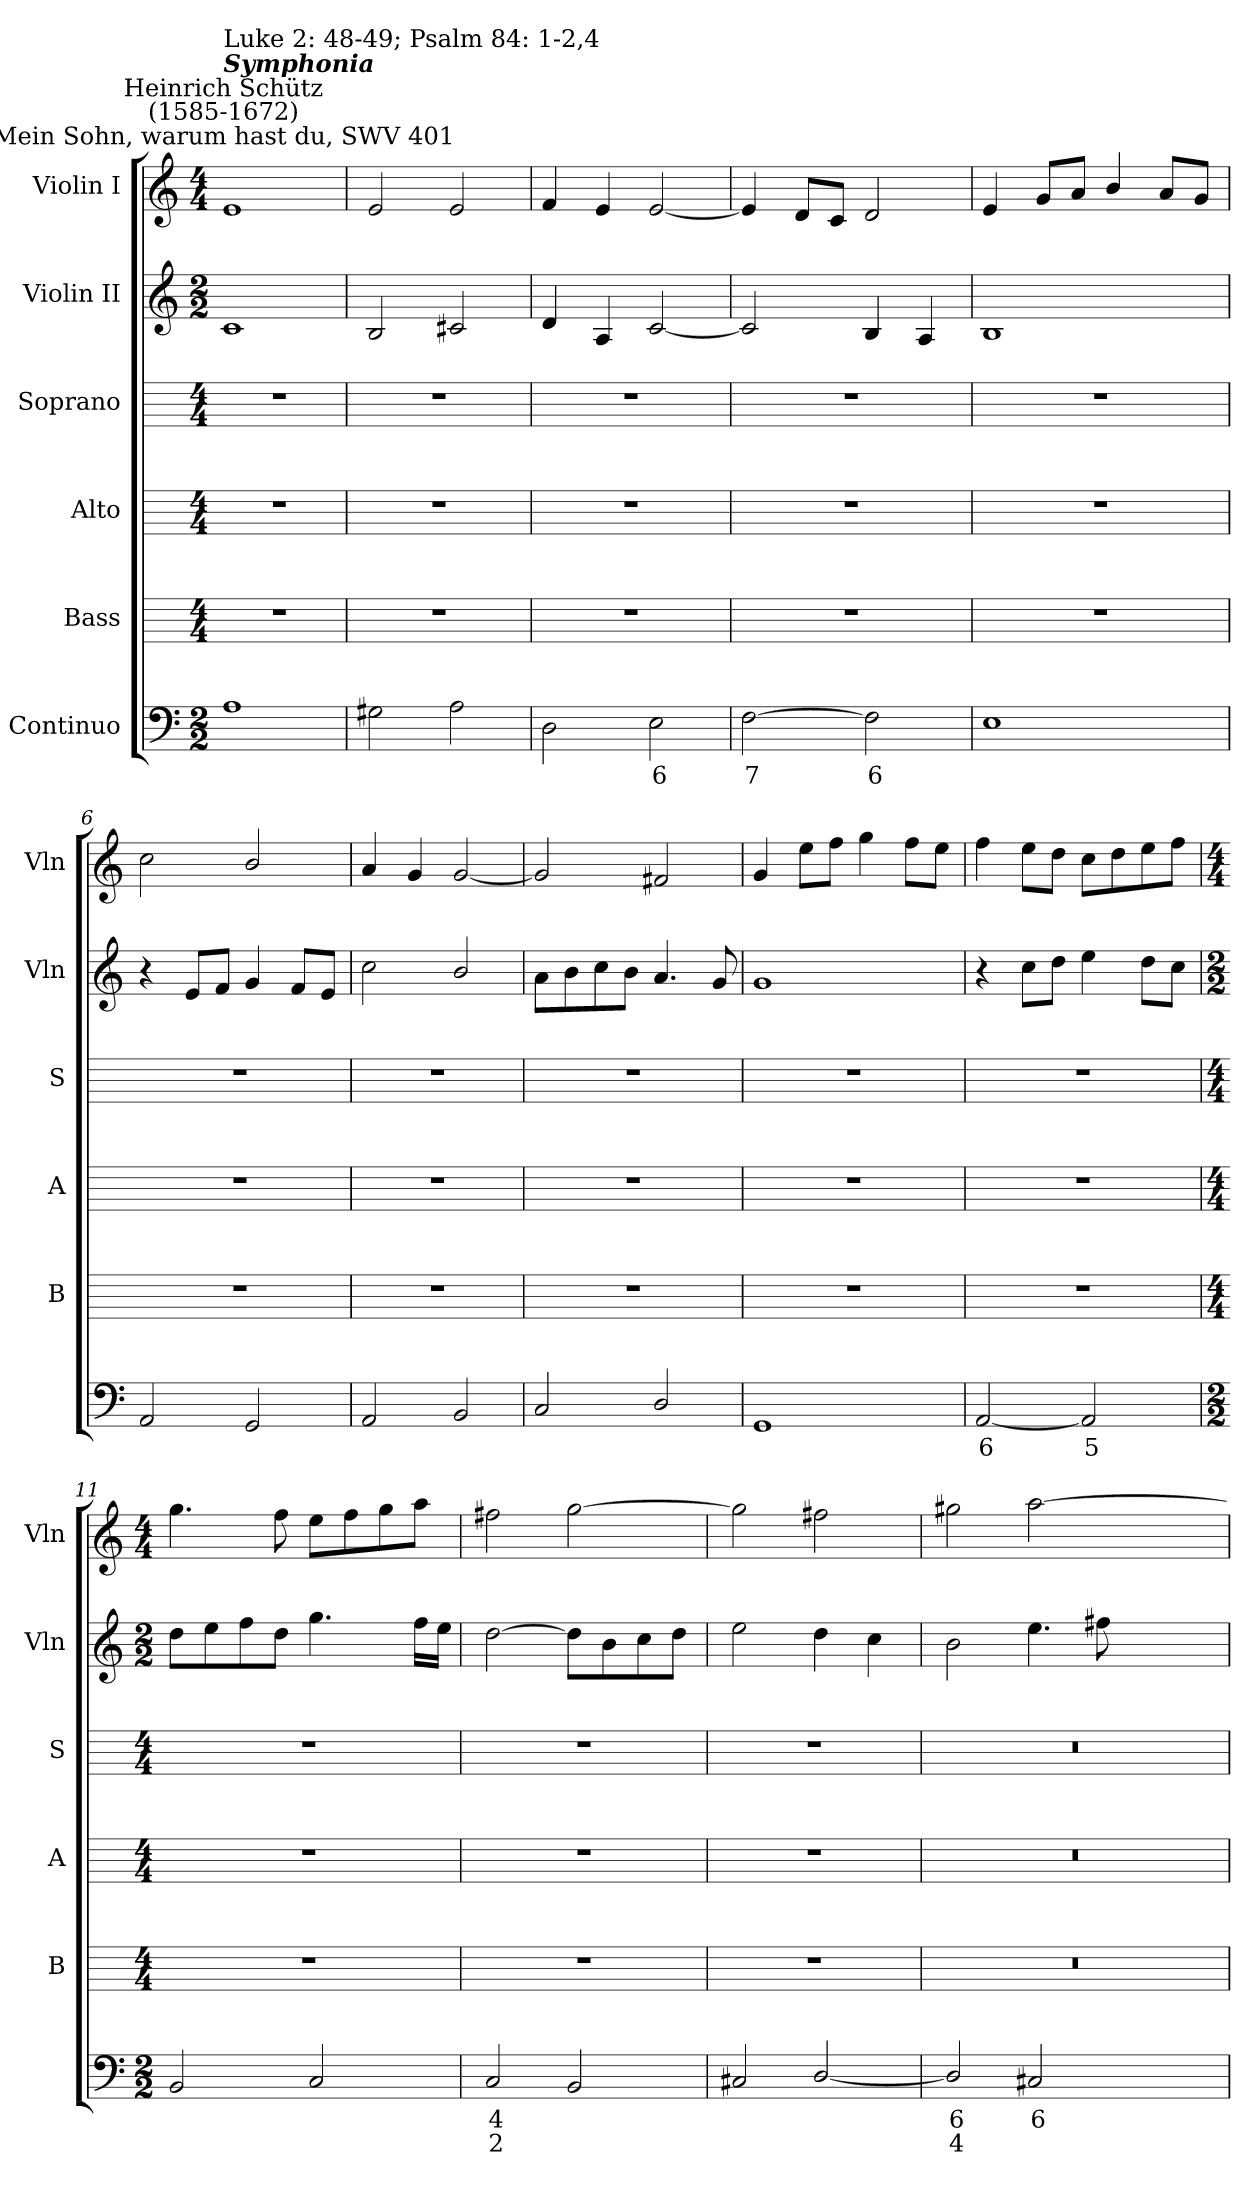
**kern	**text	**text	**kern	**kern	**kern	**kern	**kern
*part6	*part6	*part6	*part5	*part4	*part3	*part2	*part1
*staff6	*staff6	*staff6	*staff5	*staff4	*staff3	*staff2	*staff1
*I"Continuo	*	*	*I"Bass	*I"Alto	*I"Soprano	*I"Violin II	*I"Violin I
*	*	*	*I'B	*I'A	*I'S	*I'Vln	*I'Vln
*clefF4	*	*	*	*	*	*clefG2	*clefG2
*k[]	*	*	*	*	*	*k[]	*k[]
*C:	*	*	*	*	*	*C:	*C:
*M2/2	*	*	*M4/4	*M4/4	*M4/4	*M2/2	*M4/4
=1	=1	=1	=1	=1	=1	=1	=1
!	!	!	!	!	!	!	!LO:TX:a:cj:t=Mein Sohn, warum hast du, SWV 401
!	!	!	!	!	!	!	!LO:TX:a:cj:t=Heinrich Schütz\n(1585-1672)
!	!	!	!	!	!	!	!LO:TX:a:Bi:t=Symphonia
!	!	!	!	!	!	!	!LO:TX:a:t=Luke 2&colon; 48-49; Psalm 84&colon; 1-2,4
1A	.	.	1r	1r	1r	1c	1e
=2	=2	=2	=2	=2	=2	=2	=2
2G#X	.	.	1r	1r	1r	2B	2e
2A	.	.	.	.	.	2c#X	2e
=3	=3	=3	=3	=3	=3	=3	=3
2D	.	.	1r	1r	1r	4d	4f
.	.	.	.	.	.	4A	4e
!	!LO:LY:b	!	!	!	!	!	!
2E	6	.	.	.	.	[2c	[2e
=4	=4	=4	=4	=4	=4	=4	=4
!	!LO:LY:b	!	!	!	!	!	!
[2F	7	.	1r	1r	1r	2c]	4e]
.	.	.	.	.	.	.	8dL
.	.	.	.	.	.	.	8cJ
!	!LO:LY:b	!	!	!	!	!	!
2F]	6	.	.	.	.	4B	2d
.	.	.	.	.	.	4A	.
=5	=5	=5	=5	=5	=5	=5	=5
1E	.	.	1r	1r	1r	1B	4e
.	.	.	.	.	.	.	8gL
.	.	.	.	.	.	.	8aJ
.	.	.	.	.	.	.	4b/
.	.	.	.	.	.	.	8aL
.	.	.	.	.	.	.	8gJ
=6	=6	=6	=6	=6	=6	=6	=6
2AA	.	.	1r	1r	1r	4r	2cc
.	.	.	.	.	.	8eL	.
.	.	.	.	.	.	8fJ	.
2GG	.	.	.	.	.	4g	2b/
.	.	.	.	.	.	8fL	.
.	.	.	.	.	.	8eJ	.
=7	=7	=7	=7	=7	=7	=7	=7
2AA	.	.	1r	1r	1r	2cc	4a
.	.	.	.	.	.	.	4g
2BB	.	.	.	.	.	2b/	[2g
=8	=8	=8	=8	=8	=8	=8	=8
2C	.	.	1r	1r	1r	8aL	2g]
.	.	.	.	.	.	8b	.
.	.	.	.	.	.	8cc	.
.	.	.	.	.	.	8bJ	.
2D/	.	.	.	.	.	4.a	2f#X
.	.	.	.	.	.	8g	.
=9	=9	=9	=9	=9	=9	=9	=9
1GG	.	.	1r	1r	1r	1g	4g
.	.	.	.	.	.	.	8eeL
.	.	.	.	.	.	.	8ffJ
.	.	.	.	.	.	.	4gg
.	.	.	.	.	.	.	8ffL
.	.	.	.	.	.	.	8eeJ
=10	=10	=10	=10	=10	=10	=10	=10
!	!LO:LY:b	!	!	!	!	!	!
[2AA	6	.	1r	1r	1r	4r	4ff
.	.	.	.	.	.	8ccL	8eeL
.	.	.	.	.	.	8ddJ	8ddJ
!	!LO:LY:b	!	!	!	!	!	!
2AA]	5	.	.	.	.	4ee	8ccL
.	.	.	.	.	.	.	8dd
.	.	.	.	.	.	8ddL	8ee
.	.	.	.	.	.	8ccJ	8ffJ
!!LO:LB:g=z
=11	=11	=11	=11	=11	=11	=11	=11
*M2/2	*	*	*M4/4	*M4/4	*M4/4	*M2/2	*M4/4
2BB	.	.	1r	1r	1r	8ddL	4.gg
.	.	.	.	.	.	8ee	.
.	.	.	.	.	.	8ff	.
.	.	.	.	.	.	8ddJ	8ff
2C	.	.	.	.	.	4.gg	8eeL
.	.	.	.	.	.	.	8ff
.	.	.	.	.	.	.	8gg
.	.	.	.	.	.	16ffLL	8aaJ
.	.	.	.	.	.	16eeJJ	.
=12	=12	=12	=12	=12	=12	=12	=12
!	!LO:LY:b	!LO:LY:b	!	!	!	!	!
2C	4	2	1r	1r	1r	[2dd	2ff#X
2BB	.	.	.	.	.	8ddL]	[2gg
.	.	.	.	.	.	8b	.
.	.	.	.	.	.	8cc	.
.	.	.	.	.	.	8ddJ	.
=13	=13	=13	=13	=13	=13	=13	=13
2C#X	.	.	1r	1r	1r	2ee	2gg]
[2D/	.	.	.	.	.	4dd	2ff#X
.	.	.	.	.	.	4cc	.
=14	=14	=14	=14	=14	=14	=14	=14
!	!LO:LY:b	!LO:LY:b	!	!	!	!	!
2D/]	6	4	1r	1r	1r	2b	2gg#X
!	!LO:LY:b	!	!	!	!	!	!
2C#X	6	.	.	.	.	4.ee	[2aa
.	.	.	.	.	.	8ff#X	.
=	=	=	=	=	=	=	=
*-	*-	*-	*-	*-	*-	*-	*-
